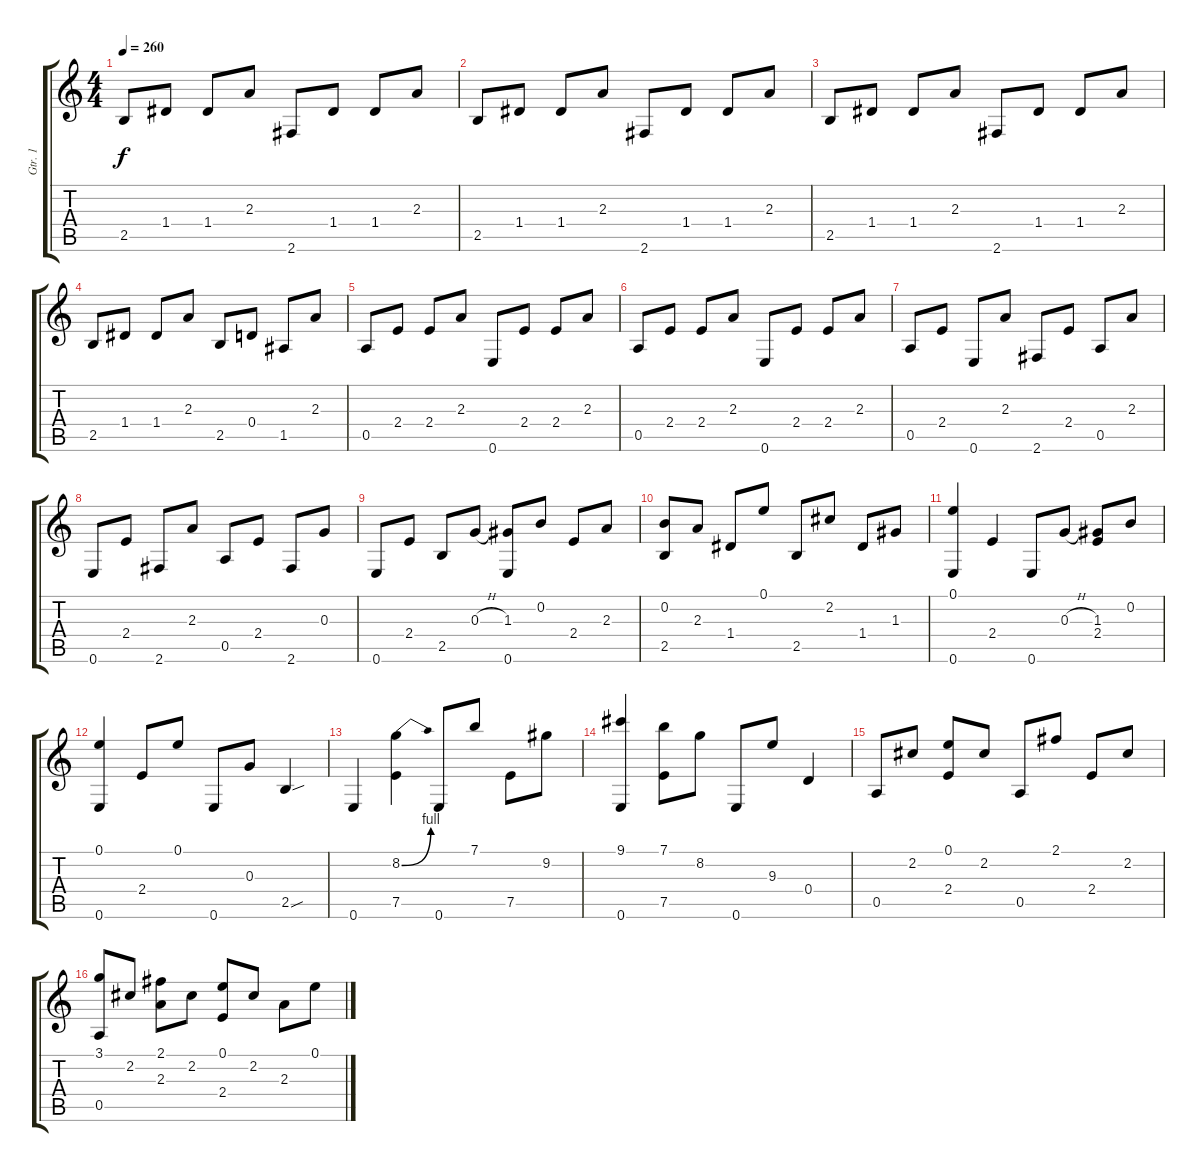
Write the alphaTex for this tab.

\track ("Gtr. 1" "Gtr. 1") {instrument electricguitarmuted}
\staff {score tabs}
\tuning (E4 B3 G3 D3 A2 E2) {hide}
\ts (4 4)
\tempo 260
\clef g2
\ks c
2.5.8{dy f} 1.4.8 1.4.8 2.3.8 2.6.8 1.4.8 1.4.8 2.3.8 |
2.5.8 1.4.8 1.4.8 2.3.8 2.6.8 1.4.8 1.4.8 2.3.8 |
2.5.8 1.4.8 1.4.8 2.3.8 2.6.8 1.4.8 1.4.8 2.3.8 |
2.5.8 1.4.8 1.4.8 2.3.8 2.5.8 0.4.8 1.5.8 2.3.8 |
0.5.8 2.4.8 2.4.8 2.3.8 0.6.8 2.4.8 2.4.8 2.3.8 |
0.5.8 2.4.8 2.4.8 2.3.8 0.6.8 2.4.8 2.4.8 2.3.8 |
0.5.8 2.4.8 0.6.8 2.3.8 2.6.8 2.4.8 0.5.8 2.3.8 |
0.6.8 2.4.8 2.6.8 2.3.8 0.5.8 2.4.8 2.6.8 0.3.8 |
0.6.8 2.4.8 2.5.8 0.3{h}.8 (1.3 0.6).8 0.2.8 2.4.8 2.3.8 |
(0.2 2.5).8 2.3.8 1.4.8 0.1.8 2.5.8 2.2.8 1.4.8 1.3.8 |
(0.1 0.6).4 2.4.4 0.6.8 0.3{h}.8 (1.3 2.4).8 0.2.8 |
(0.1 0.6).4 2.4.8 0.1.8 0.6.8 0.3.8 2.5{sou}.4 |
0.6.4 (8.2{be (bend 0 0 60 4)} 7.5).4 0.6.8 7.1.8 7.5.8 9.2.8 |
(9.1 0.6).4 (7.1 7.5).8 8.2.8 0.6.8 9.3.8 0.4.4 |
0.5.8 2.2.8 (0.1 2.4).8 2.2.8 0.5.8 2.1.8 2.4.8 2.2.8 |
(3.1 0.5).8 2.2.8 (2.1 2.3).8 2.2.8 (0.1 2.4).8 2.2.8 2.3.8 0.1.8
